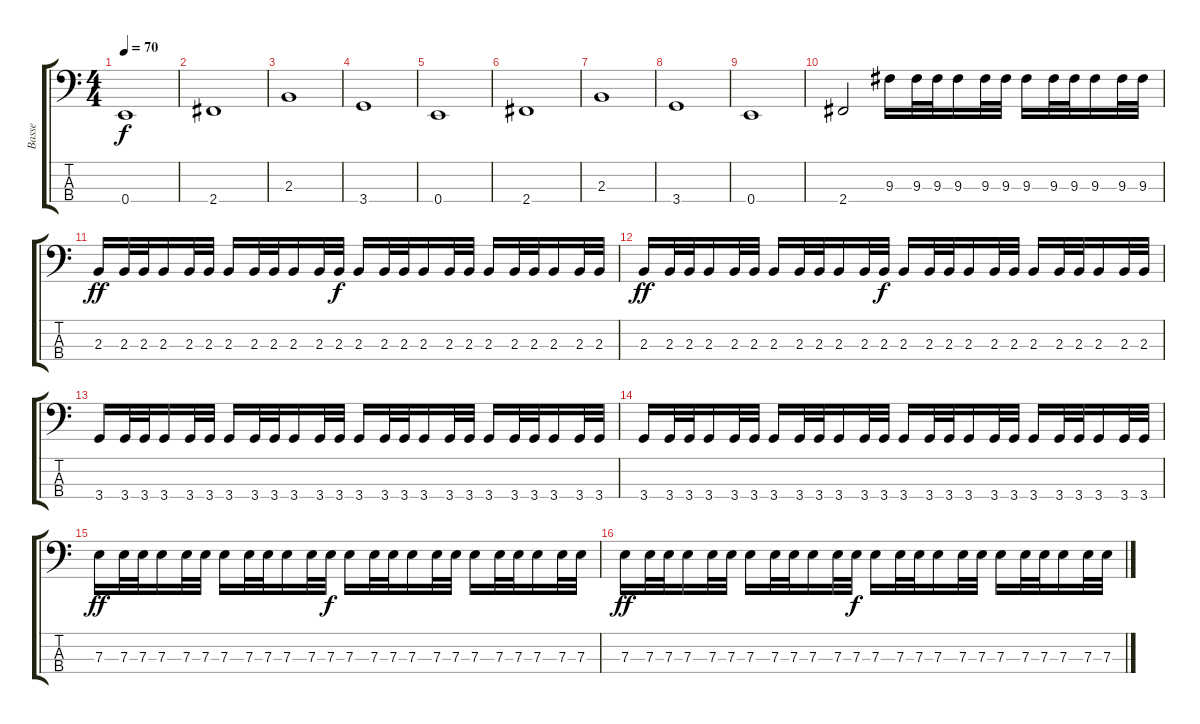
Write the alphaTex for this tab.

\track ("Basse" "Basse") {instrument electricbassfinger}
\staff {score tabs}
\tuning (G2 D2 A1 E1) {hide}
\ts (4 4)
\tempo 70
\clef f4
\ks c
0.4.1{dy f} |
2.4.1 |
2.3.1 |
3.4.1 |
0.4.1 |
2.4.1 |
2.3.1 |
3.4.1 |
0.4.1 |
2.4.2 9.3.16 9.3.32 9.3.32 9.3.16 9.3.32 9.3.32 9.3.16 9.3.32 9.3.32 9.3.16 9.3.32 9.3.32 |
2.3.16{dy ff} 2.3.32 2.3.32 2.3.16 2.3.32 2.3.32 2.3.16 2.3.32 2.3.32 2.3.16 2.3.32 2.3.32{dy f} 2.3.16 2.3.32 2.3.32 2.3.16 2.3.32 2.3.32 2.3.16 2.3.32 2.3.32 2.3.16 2.3.32 2.3.32 |
2.3.16{dy ff} 2.3.32 2.3.32 2.3.16 2.3.32 2.3.32 2.3.16 2.3.32 2.3.32 2.3.16 2.3.32 2.3.32{dy f} 2.3.16 2.3.32 2.3.32 2.3.16 2.3.32 2.3.32 2.3.16 2.3.32 2.3.32 2.3.16 2.3.32 2.3.32 |
3.4.16 3.4.32 3.4.32 3.4.16 3.4.32 3.4.32 3.4.16 3.4.32 3.4.32 3.4.16 3.4.32 3.4.32 3.4.16 3.4.32 3.4.32 3.4.16 3.4.32 3.4.32 3.4.16 3.4.32 3.4.32 3.4.16 3.4.32 3.4.32 |
3.4.16 3.4.32 3.4.32 3.4.16 3.4.32 3.4.32 3.4.16 3.4.32 3.4.32 3.4.16 3.4.32 3.4.32 3.4.16 3.4.32 3.4.32 3.4.16 3.4.32 3.4.32 3.4.16 3.4.32 3.4.32 3.4.16 3.4.32 3.4.32 |
7.3.16{dy ff} 7.3.32 7.3.32 7.3.16 7.3.32 7.3.32 7.3.16 7.3.32 7.3.32 7.3.16 7.3.32 7.3.32{dy f} 7.3.16 7.3.32 7.3.32 7.3.16 7.3.32 7.3.32 7.3.16 7.3.32 7.3.32 7.3.16 7.3.32 7.3.32 |
7.3.16{dy ff} 7.3.32 7.3.32 7.3.16 7.3.32 7.3.32 7.3.16 7.3.32 7.3.32 7.3.16 7.3.32 7.3.32{dy f} 7.3.16 7.3.32 7.3.32 7.3.16 7.3.32 7.3.32 7.3.16 7.3.32 7.3.32 7.3.16 7.3.32 7.3.32
